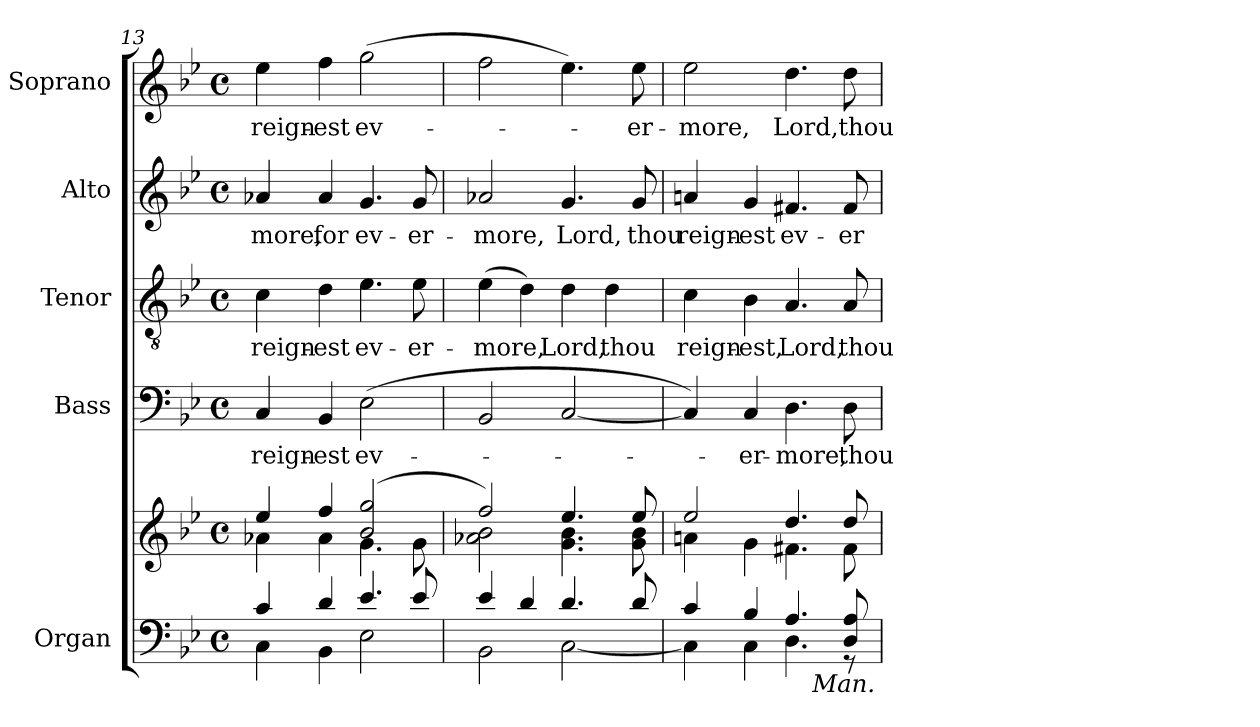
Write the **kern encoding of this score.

**kern	**kern	**kern	**text	**kern	**text	**kern	**text	**kern	**text
*part5	*part5	*part4	*part4	*part3	*part3	*part2	*part2	*part1	*part1
*staff6	*staff5	*staff4	*staff4	*staff3	*staff3	*staff2	*staff2	*staff1	*staff1
*I"Organ	*	*I"Bass	*	*I"Tenor	*	*I"Alto	*	*I"Soprano	*
*I'Org.	*	*I'B.	*	*I'T.	*	*I'A.	*	*I'S.	*
*clefF4	*clefG2	*clefF4	*	*clefGv2	*	*clefG2	*	*clefG2	*
*	*	*	*	*ITrd7c12	*	*	*	*	*
*k[b-e-]	*k[b-e-]	*k[b-e-]	*	*k[b-e-]	*	*k[b-e-]	*	*k[b-e-]	*
*B-:	*B-:	*B-:	*	*B-:	*	*B-:	*	*B-:	*
*M4/4	*M4/4	*M4/4	*	*M4/4	*	*M4/4	*	*M4/4	*
*met(c)	*met(c)	*met(c)	*	*met(c)	*	*met(c)	*	*met(c)	*
=13	=13	=13	=13	=13	=13	=13	=13	=13	=13
*^	*^	*	*	*	*	*	*	*	*
!	!	!	!	!	!LO:LY:b:color=#000000	!	!	!	!	!	!
!	!	!	!	!	!	!	!LO:LY:b:color=#000000	!	!	!	!
!	!	!	!	!	!	!	!	!	!LO:LY:b:color=#000000	!	!
!	!	!	!	!	!	!	!	!	!	!	!LO:LY:b:color=#000000
4ci/	4Ci\	4ee-i/	4a-Xi\	4Ci/	reign-	4Ci\	reign-	4a-Xi/	-more,	4ee-i\	reign-
!	!	!	!	!	!LO:LY:b:color=#000000	!	!	!	!	!	!
!	!	!	!	!	!	!	!LO:LY:b:color=#000000	!	!	!	!
!	!	!	!	!	!	!	!	!	!LO:LY:b:color=#000000	!	!
!	!	!	!	!	!	!	!	!	!	!	!LO:LY:b:color=#000000
4di/	4BB-i\	4ffi/	4a-i\	4BB-i/	-est	4Di\	-est	4a-i/	for	4ffi\	-est
!	!	!	!	!	!LO:LY:b:color=#000000	!	!	!	!	!	!
!	!	!	!	!	!	!	!LO:LY:b:color=#000000	!	!	!	!
!	!	!	!	!	!	!	!	!	!LO:LY:b:color=#000000	!	!
!	!	!	!	!	!	!	!	!	!	!	!LO:LY:b:color=#000000
4.e-i/	2E-i\	(2b-i/ 2ggi	4.gi\	(2E-i\	ev-	4.E-i\	ev-	4.gi/	ev-	(2ggi\	ev-
!	!	!	!	!	!	!	!LO:LY:b:color=#000000	!	!	!	!
!	!	!	!	!	!	!	!	!	!LO:LY:b:color=#000000	!	!
8e-i/	.	.	8gi\	.	.	8E-i\	-er-	8gi/	-er-	.	.
=14	=14	=14	=14	=14	=14	=14	=14	=14	=14	=14	=14
!	!	!	!	!	!	!	!LO:LY:b:color=#000000	!	!	!	!
!	!	!	!	!	!	!	!	!	!LO:LY:b:color=#000000	!	!
4e-i/	2BB-i\	2ffi/)	2a-Xi\ 2b-i	2BB-i/	.	(4E-i\	-more,	2a-Xi/	-more,	2ffi\	.
4di/	.	.	.	.	.	4Di\)	.	.	.	.	.
!	!	!	!	!	!	!	!LO:LY:b:color=#000000	!	!	!	!
!	!	!	!	!	!	!	!	!	!LO:LY:b:color=#000000	!	!
4.di/	[2Ci\	4.ee-i/	4.gi\ 4.b-i	[2Ci/	.	4Di\	Lord,	4.gi/	Lord,	4.ee-i\)	.
!	!	!	!	!	!	!	!LO:LY:b:color=#000000	!	!	!	!
.	.	.	.	.	.	4Di\	thou	.	.	.	.
!	!	!	!	!	!	!	!	!	!LO:LY:b:color=#000000	!	!
!	!	!	!	!	!	!	!	!	!	!	!LO:LY:b:color=#000000
8di/	.	8ee-i/	8gi\ 8b-i	.	.	.	.	8gi/	thou	8ee-i\	-er-
=15	=15	=15	=15	=15	=15	=15	=15	=15	=15	=15	=15
!	!	!	!	!	!	!	!LO:LY:b:color=#000000	!	!	!	!
!	!	!	!	!	!	!	!	!	!LO:LY:b:color=#000000	!	!
!	!	!	!	!	!	!	!	!	!	!	!LO:LY:b:color=#000000
4ci/	4Ci\]	2ee-i/	4ani\	4Ci/])	.	4Ci\	reign-	4ani/	reign-	2ee-i\	-more,
!	!	!	!	!	!LO:LY:b:color=#000000	!	!	!	!	!	!
!	!	!	!	!	!	!	!LO:LY:b:color=#000000	!	!	!	!
!	!	!	!	!	!	!	!	!	!LO:LY:b:color=#000000	!	!
4B-i/	4Ci\	.	4gi\	4Ci/	-er-	4BB-i\	-est,	4gi/	-est	.	.
!	!	!	!	!	!LO:LY:b:color=#000000	!	!	!	!	!	!
!	!	!	!	!	!	!	!LO:LY:b:color=#000000	!	!	!	!
!	!	!	!	!	!	!	!	!	!LO:LY:b:color=#000000	!	!
!	!	!	!	!	!	!	!	!	!	!	!LO:LY:b:color=#000000
4.Ai/	4.Di\	4.ddi/	4.f#Xi\	4.Di\	-more,	4.AAi/	Lord,	4.f#Xi/	ev-	4.ddi\	Lord,
!	!	!	!	!	!LO:LY:b:color=#000000	!	!	!	!	!	!
!	!	!	!	!	!	!	!LO:LY:b:color=#000000	!	!	!	!
!	!	!	!	!	!	!	!	!	!LO:LY:b:color=#000000	!	!
!LO:TX:b:i:cj:t=Man.	!	!	!	!	!	!	!	!	!	!	!
!	!	!	!	!	!	!	!	!	!	!	!LO:LY:b:color=#000000
8Di/ 8Ai	8r	8ddi/	8f#i\	8Di\	thou	8AAi/	thou	8f#i/	-er-	8ddi\	thou
*v	*v	*	*	*	*	*	*	*	*	*	*
*	*v	*v	*	*	*	*	*	*	*	*
=	=	=	=	=	=	=	=	=	=
*-	*-	*-	*-	*-	*-	*-	*-	*-	*-
